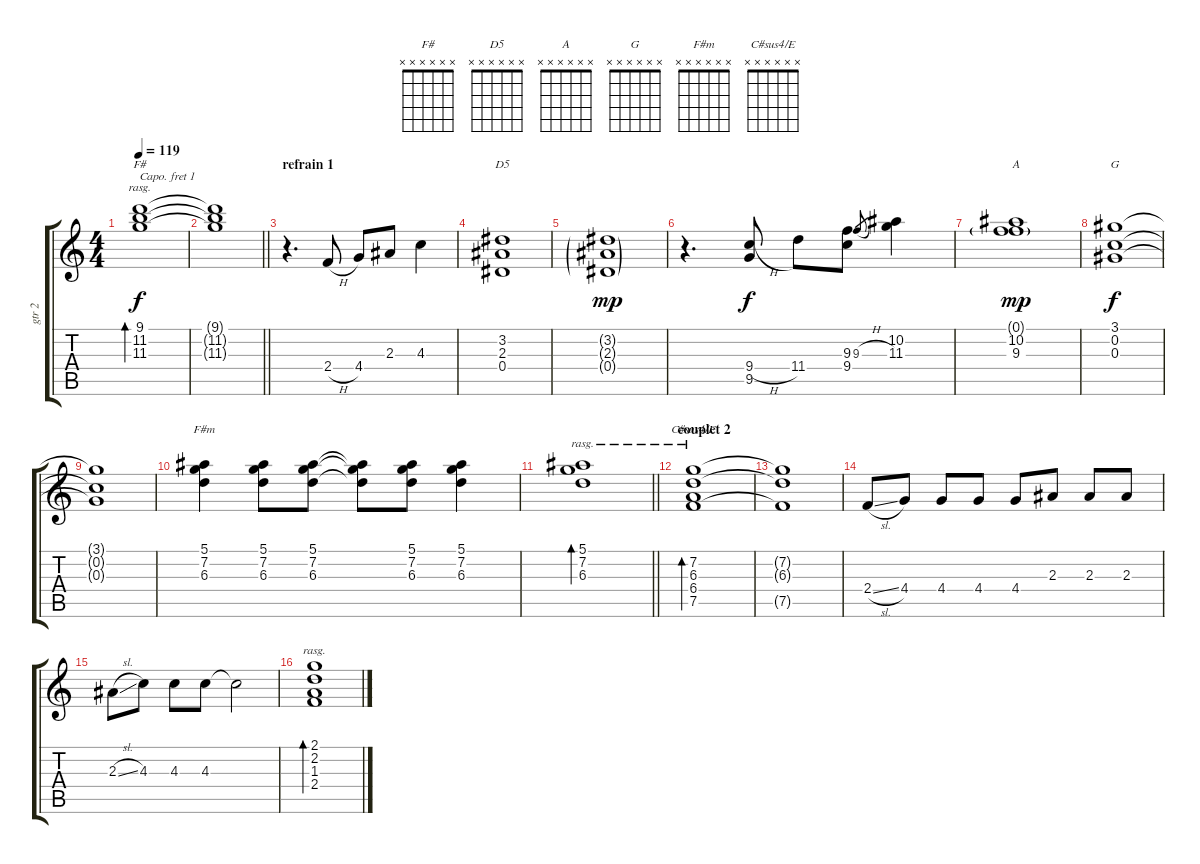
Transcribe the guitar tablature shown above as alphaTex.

\track ("gtr 2" "gtr 2") {instrument acousticguitarsteel}
\staff {score tabs}
\capo 1
\tuning (E4 B3 G3 D3 A2 E2) {hide}
\chord ("F#" x x x x x x)
\chord ("D5" x x x x x x)
\chord ("A" x x x x x x)
\chord ("G" x x x x x x)
\chord ("F#m" x x x x x x)
\chord ("C#sus4/E" x x x x x x)
\ts (4 4)
\tempo 119
\clef g2
\ks c
(9.1 11.2 11.3).1{bd 120 ch "F#" rasg ii dy f} |
\barLineRight lightlight
(9.1{t} 11.2{t} 11.3{t}).1 |
\section ("" "refrain 1")
r.4{d} 2.4{h}.8 4.4.8 2.3.8 4.3.4 |
(3.2 2.3 0.4).1{ch "D5"} |
(3.2{g} 2.3{g} 0.4{g}).1{dy mp} |
r.4{d} (9.4{h} 9.5).8{dy f} 11.4.8 (9.3 9.4).8 9.3{h}.8{gr} (10.2 11.3).4 |
(0.1{g} 10.2 9.3).1{ch "A" dy mp} |
(3.1 0.2 0.3).1{ch "G" dy f} |
(3.1{t} 0.2{t} 0.3{t}).1 |
(5.1 7.2 6.3).4{ch "F#m"} (5.1 7.2 6.3).8 (5.1 7.2 6.3).8 (5.1{t} 7.2{t} 6.3{t}).8 (5.1 7.2 6.3).8 (5.1 7.2 6.3).4 |
\barLineRight lightlight
(5.1 7.2 6.3).1{bd 60 rasg ii} |
\section ("" "couplet 2")
(7.2 6.3 6.4 7.5).1{bd 120 ch "C#sus4/E" rasg ii} |
(7.2{t} 6.3{t} 7.5{t}).1 |
2.4{sl}.8 4.4.8 4.4.8 4.4.8 4.4.8 2.3.8 2.3.8 2.3.8 |
2.3{sl}.8 4.3.8 4.3.8 4.3.8 4.3{t}.2 |
(2.1 2.2 1.3 2.4).1{bd 120 rasg ii}
